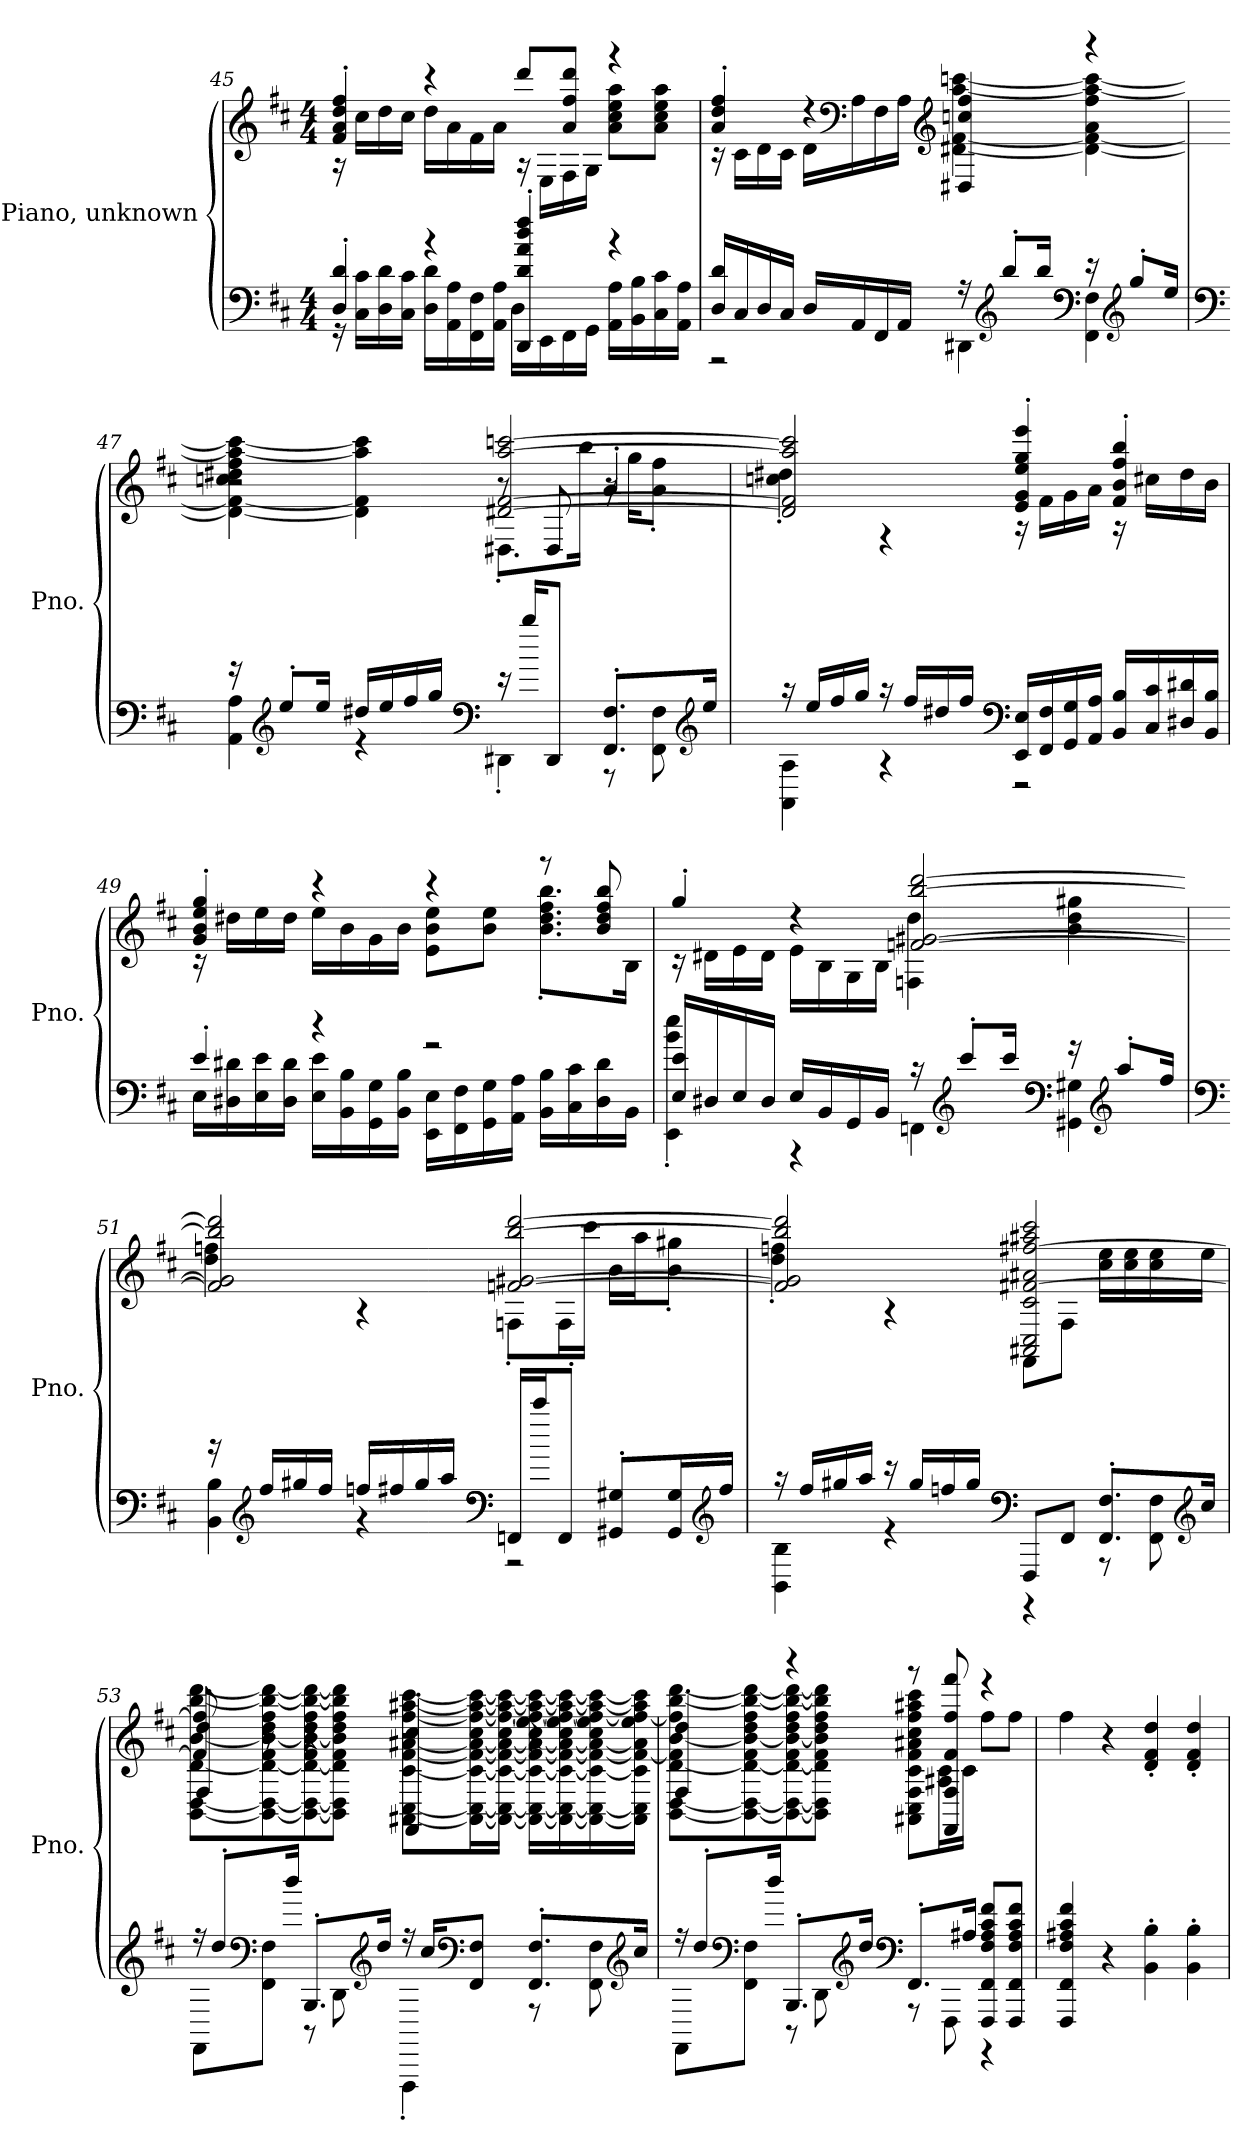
**kern	**kern
*part1	*part1
*staff2	*staff1
*I"Piano, unknown	*
*I'Pno.	*
!!LO:LB:g=z
*clefF4	*clefG2
*k[f#c#]	*k[f#c#]
*M4/4	*M4/4
=45	=45
*^	*^
4D/' 4d/'	16r	4f#/' 4a/' 4dd/' 4ff#/'	16r
.	16C#\ 16c#\LL	.	16cc#\LL
.	16D\ 16d\	.	16dd\
.	16C#\ 16c#\JJ	.	16cc#\JJ
4r	16D\ 16d\LL	4r	16dd\LL
.	16AA\ 16A\	.	16a\
.	16FF#\ 16F#\	.	16f#\
.	16AA\ 16A\JJ	.	16a\JJ
4DD/' 4d/' 4a/' 4dd/' 4ff#/'	16D\LL	8ddd/L	16r
.	16EE\	.	16E\LL
.	16FF#\	8a/ 8ff#/ 8ddd/J	16F#\
.	16GG\JJ	.	16G\JJ
4r	16AA\ 16A\LL	4r	8a\ 8cc#\ 8ee\ 8aa\L
.	16BB\ 16B\	.	.
.	16C#\ 16c#\	.	8a\ 8cc#\ 8ee\ 8aa\J
.	16AA\ 16A\JJ	.	.
=46	=46	=46	=46
16D/ 16d/LL	2r	4a/' 4dd/' 4ff#/'	16r
16C#/	.	.	16c#\LL
16D/	.	.	16d\
16C#/JJ	.	.	16c#\JJ
16D/LL	.	4r	16d\LL
*	*	*clefF4	*
16AA/	.	.	16A\
16FF#/	.	.	16F#\
16AA/JJ	.	.	16A\JJ
*	*	*clefG2	*
16r	4DD#X\	4D#X/ 4ccn/ 4ff#/	[4d#X\ [4f#\ [4aa\ [4cccn\
*clefG2	*	*	*
8bb'/L	.	.	.
16bb/Jk	.	.	.
*clefF4	*	*	*
16r	4FF#\ 4F#\	4r	4d#\_ 4f#\_ 4a\ 4ff#\ 4aa\_ 4ccc\_
*clefG2	*	*	*
8gg'/L	.	.	.
16ee/Jk	.	.	.
*	*	*v	*v
!!LO:LB:g=z
=47	=47	=47
*clefF4	*	*
*	*	*^
*	*	*	*^
16r	4AA\ 4A\	2r	4d#\_ 4f#\_ 4ccn\ 4dd#X\ 4ff#\ 4aa\_ 4ccc\_	2r
*clefG2	*	*	*	*
8ee'/L	.	.	.	.
16ee/Jk	.	.	.	.
16dd#X/LL	4r	.	4d#\] 4f#\] 4aa\] 4ccc\]	.
16ee/	.	.	.	.
16ff#/	.	.	.	.
16gg/JJ	.	.	.	.
*clefF4	*	*	*	*
16r	4DD#X'\	[2d#X/ [2f#/ [2aa/ [2cccn/	8.D#X'\L	8r
16bb/KL	.	.	.	.
8DD#/J	.	.	.	8D#/
.	.	.	16bb\Jk	.
8.FF#/' 8.F#/'L	8r	.	16r	4a'/
.	.	.	16gg\KL	.
.	8FF#\ 8F#\	.	8a\' 8ff#\'J	.
*clefG2	*	*	*	*
16ee/Jk	.	.	.	.
*	*	*	*v	*v
!!LO:LB:g=z
=48	=48	=48	=48
16r	4AA\ 4A\	2d#/] 2f#/] 2aa/] 2ccc/]	4ccn\' 4dd#X\'
16ee/LL	.	.	.
16ff#/	.	.	.
16gg/JJ	.	.	.
16r	4r	.	4r
16ff#/LL	.	.	.
16dd#X/	.	.	.
16ff#/JJ	.	.	.
*clefF4	*	*	*
16EE/ 16E/LL	2r	4e/' 4g/' 4ee/' 4gg/' 4eee/'	16r
16FF#/ 16F#/	.	.	16f#\LL
16GG/ 16G/	.	.	16g\
16AA/ 16A/JJ	.	.	16a\JJ
16BB/ 16B/LL	.	4f#/' 4b/' 4ff#/' 4bb/'	16r
16C#/ 16c#/	.	.	16cc#X\LL
16D#X/ 16d#X/	.	.	16dd#\
16BB/ 16B/JJ	.	.	16b\JJ
=49	=49	=49	=49
4e'/	16E\LL	4g/' 4b/' 4ee/' 4gg/'	16r
.	16D#X\ 16d#X\	.	16dd#X\LL
.	16E\ 16e\	.	16ee\
.	16D#\ 16d#\JJ	.	16dd#\JJ
4r	16E\ 16e\LL	4r	16ee\LL
.	16BB\ 16B\	.	16b\
.	16GG\ 16G\	.	16g\
.	16BB\ 16B\JJ	.	16b\JJ
2r	16EE\ 16E\LL	4r	8e\ 8b\ 8ee\L
.	16FF#\ 16F#\	.	.
.	16GG\ 16G\	.	8b\ 8ee\J
.	16AA\ 16A\JJ	.	.
.	16BB\ 16B\LL	8r	8.b\' 8.dd#\' 8.ff#\' 8.bb\'L
.	16C#\ 16c#\	.	.
.	16D#\ 16d#\	8b/ 8dd#/ 8ff#/ 8bb/	.
.	16BB\JJ	.	16B\Jk
!!LO:LB:g=z	!!
=50	=50	=50	=50
16E/ 16e/LL	4EE\' 4b\' 4ee\'	4gg'/	16r
16D#X/	.	.	16d#X\LL
16E/	.	.	16e\
16D#/JJ	.	.	16d#\JJ
16E/LL	4r	4r	16e\LL
16BB/	.	.	16B\
16GG/	.	.	16G\
16BB/JJ	.	.	16B\JJ
16r	4FFn\	[2fn/ [2g#X/ [2bb/ [2ddd/	4Fn\ 4dd\
*clefG2	*	*	*
8ccc#'/L	.	.	.
16ccc#/Jk	.	.	.
*clefF4	*	*	*
16r	4GG#X\ 4G#X\	.	4b\ 4dd\ 4gg#X\
*clefG2	*	*	*
8aa'/L	.	.	.
16ff#/Jk	.	.	.
!!LO:PB:g=z	!!
=51	=51	=51	=51
*clefF4	*	*	*
16r	4BB\ 4B\	2f/] 2g#/] 2bb/] 2ddd/]	4dd\ 4ffn\
*clefG2	*	*	*
16ff#/LL	.	.	.
16gg#X/	.	.	.
16ff#/JJ	.	.	.
16ffn/LL	4r	.	4r
16ff#X/	.	.	.
16gg#/	.	.	.
16aa/JJ	.	.	.
*clefF4	*	*	*
16FFn/LL	2r	[2fn/ [2g#X/ [2bb/ [2ddd/	8Fn'\L
16ccc#/J	.	.	.
8FF'/J	.	.	16F\L
.	.	.	16ccc#\JJ
8GG#X/' 8G#X/'L	.	.	16b\LL
.	.	.	16aa\J
16GG#/ 16G#/L	.	.	8b\' 8gg#X\'J
*clefG2	*	*	*
16ff#/JJ	.	.	.
=52	=52	=52	=52
16r	4BB\ 4B\	2f/] 2g#/] 2bb/] 2ddd/]	4dd\' 4ffn\'
16ff#/LL	.	.	.
16gg#X/	.	.	.
16aa/JJ	.	.	.
16r	4r	.	4r
16gg#/LL	.	.	.
16ffn/	.	.	.
16gg#/JJ	.	.	.
*clefF4	*	*	*
8FFF#/L	4r	2AA#X/ 2C#/ 2c#/ [2f#X/ 2a#X/ [2ff#X/ 2aa#X/ 2ccc#/	8FF#\L
8FF#/J	.	.	8F#\J
8.FF#/' 8.F#/'L	8r	.	16cc#\ 16ee\LL
.	.	.	16cc#\ 16ee\
.	8FF#\ 8F#\	.	16cc#\ 16ee\
*clefG2	*	*	*
16cc#/Jk	.	.	16ee\JJ
!!LO:LB:g=z
=53	=53	=53	=53
*	*	*	*^
16r	8FF#\L	8f#/] 8ff#/]	[8BB\ [8D\ [8d\ [8b\ [8bb\ [8ddd\L	4F#/' 4dd/'
8dd'/L	.	.	.	.
*clefF4	*	*	*	*
.	8FF#\ 8F#\J	8r	8BB\_ 8D\_ 8d\_ 8f#\ 8b\_ 8dd\ 8ff#\ 8bb\_ 8ddd\_	.
16dd/Jk	.	.	.	.
8.BBB'/L	8r	4r	8BB\_ 8D\_ 8d\_ 8f#\ 8b\_ 8dd\ 8ff#\ 8bb\_ 8ddd\_	4r
.	8DD\	.	8BB\] 8D\] 8d\] 8f#\ 8b\] 8dd\ 8ff#\ 8bb\] 8ddd\]J	.
*clefG2	*	*	*	*
16dd/Jk	.	.	.	.
16r	4FFF#'\	2r	[8AA#X\ [8C#\ [8c#\ [8f#\ [8a#X\ [8ff#\ [8aa#X\ [8ccc#\L	4FF#/' 4cc#/'
16cc#/KL	.	.	.	.
*clefF4	*	*	*	*
8FF#/ 8F#/J	.	.	16AA#\_ 16C#\_ 16c#\_ 16f#\_ 16a#\_ 16cc#\ 16ff#\_ 16aa#\_ 16ccc#\_L	.
.	.	.	16AA#\_ 16C#\_ 16c#\_ 16f#\_ 16a#\_ 16cc#\ 16ff#\_ 16aa#\_ 16ccc#\_JJ	.
8.FF#/' 8.F#/'L	8r	.	16AA#\_ 16C#\_ 16c#\_ 16f#\_ 16a#\_ 16cc#\ 16ee\ 16ff#\_ 16aa#\_ 16ccc#\_LL	4r
.	.	.	16AA#\_ 16C#\_ 16c#\_ 16f#\_ 16a#\_ 16cc#\ 16ee\ 16ff#\_ 16aa#\_ 16ccc#\_	.
.	8FF#\ 8F#\	.	16AA#\_ 16C#\_ 16c#\_ 16f#\_ 16a#\_ 16cc#\ 16ee\ 16ff#\_ 16aa#\_ 16ccc#\_	.
*clefG2	*	*	*	*
16cc#/Jk	.	.	16AA#\] 16C#\] 16c#\] 16f#\_ 16a#\] 16ee\ 16ff#\_ 16aa#\] 16ccc#\]JJ	.
*	*	*	*v	*v
!!LO:LB:g=z
=54	=54	=54	=54
16r	8FF#\L	4F#/' 4dd/'	[8BB\ [8D\ [8d\ 8f#\] [8b\ 8ff#\] [8bb\ [8ddd\L
8dd'/L	.	.	.
*clefF4	*	*	*
.	8FF#\ 8F#\J	.	8BB\_ 8D\_ 8d\_ 8f#\ 8b\_ 8dd\ 8ff#\ 8bb\_ 8ddd\_
16dd/Jk	.	.	.
8.BBB'/L	8r	4r	8BB\_ 8D\_ 8d\_ 8f#\ 8b\_ 8dd\ 8ff#\ 8bb\_ 8ddd\_
.	8DD\	.	8BB\] 8D\] 8d\] 8f#\ 8b\] 8dd\ 8ff#\ 8bb\] 8ddd\]J
*clefG2	*	*	*
16dd/Jk	.	.	.
*clefF4	*	*	*
8.FF#'/L	8r	8r	8AA#X\ 8C#\ 8F#\ 8c#\ 8f#\ 8a#X\ 8cc#\ 8ff#\ 8aa#X\ 8ccc#\L
.	8FFF#\	8FF#/ 8F#/ 8f#/ 8ff#/ 8fff#/	16A#X\ 16c#\L
16A#X/Jk	.	.	16c#\JJ
8FFF#/ 8FF#/ 8F#/ 8A#/ 8c#/ 8f#/L	4r	4r	8ff#\L
8FFF#/ 8FF#/ 8F#/ 8A#/ 8c#/ 8f#/J	.	.	8ff#\J
*v	*v	*	*
*	*v	*v
=55	=55
4FFF#/ 4FF#/ 4F#/ 4A#X/ 4c#/ 4f#/	4ff#\
4r	4r
4BB\' 4B\'	4d/' 4f#/' 4dd/'
4BB\' 4B\'	4d/' 4f#/' 4dd/'
=	=
*-	*-
